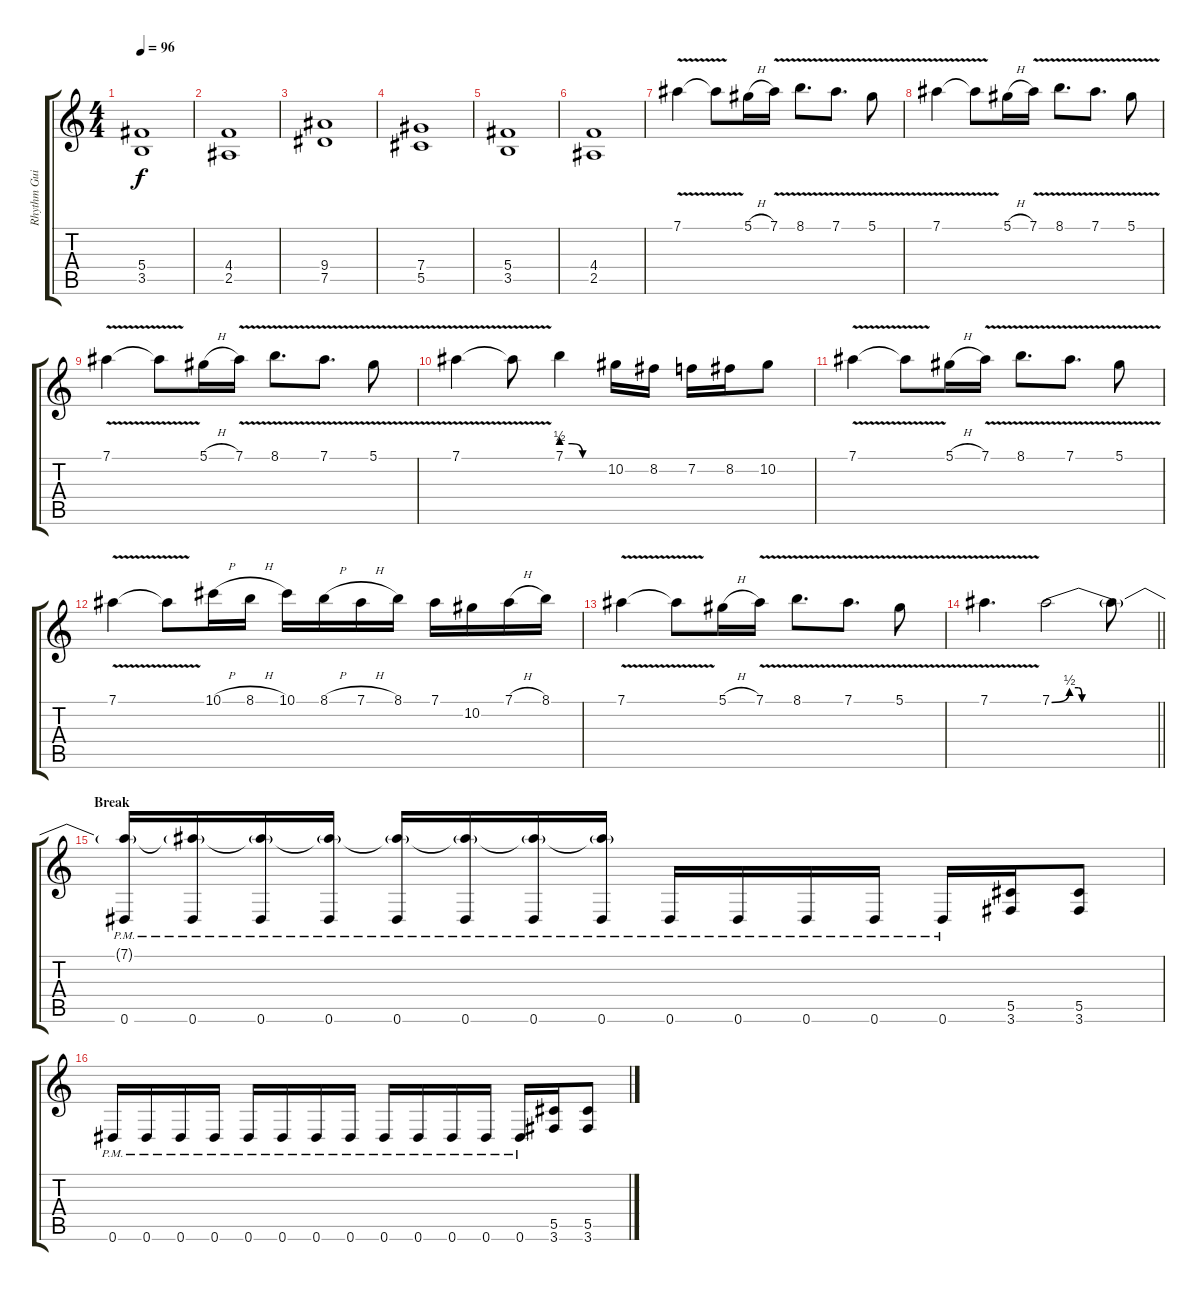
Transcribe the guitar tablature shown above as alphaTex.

\track ("Rhythm Guitar" "Rhythm Gui") {instrument distortionguitar}
\staff {score tabs}
\tuning (Eb4 Bb3 Gb3 Db3 Ab2 Eb2) {hide}
\ts (4 4)
\tempo 96
\clef g2
\ks c
(5.4 3.5).1{dy f} |
(4.4 2.5).1 |
(9.4 7.5).1 |
(7.4 5.5).1 |
(5.4 3.5).1 |
(4.4 2.5).1 |
7.1{v}.4 7.1{t}.8 5.1{h}.16 7.1{v}.16 8.1{v}.8{d} 7.1{v}.8{d} 5.1{v}.8 |
7.1{v}.4 7.1{t}.8 5.1{h}.16 7.1{v}.16 8.1{v}.8{d} 7.1{v}.8{d} 5.1{v}.8 |
7.1{v}.4 7.1{t}.8 5.1{h}.16 7.1{v}.16 8.1{v}.8{d} 7.1{v}.8{d} 5.1{v}.8 |
7.1{v}.4 7.1{t}.8 7.1{be (custom 0 2 15 2 30 0 60 0)}.4 10.2.16 8.2.16 7.2.16 8.2.16 10.2.8 |
7.1{v}.4 7.1{t}.8 5.1{h}.16 7.1{v}.16 8.1{v}.8{d} 7.1{v}.8{d} 5.1{v}.8 |
7.1{v}.4 7.1{t}.8 10.1{h}.16 8.1{h}.16 10.1.16 8.1{h}.16 7.1{h}.16 8.1.16 7.1.16 10.2.16 7.1{h}.16 8.1.16 |
7.1{v}.4 7.1{t}.8 5.1{h}.16 7.1{v}.16 8.1{v}.8{d} 7.1{v}.8{d} 5.1{v}.8 |
\barLineRight lightlight
7.1{v}.4{d} 7.1{be (custom 0 0 10 2 15 2 17 0 30 0 60 0)}.2 7.1{t}.8 |
\section ("" "Break")
(7.1{t} 0.6{pm}).16 (7.1{t} 0.6{pm}).16 (7.1{t} 0.6{pm}).16 (7.1{t} 0.6{pm}).16 (7.1{t} 0.6{pm}).16 (7.1{t} 0.6{pm}).16 (7.1{t} 0.6{pm}).16 (7.1{t} 0.6{pm}).16 0.6{pm}.16 0.6{pm}.16 0.6{pm}.16 0.6{pm}.16 0.6{pm}.16 (5.5 3.6).16 (5.5 3.6).8 |
0.6{pm}.16 0.6{pm}.16 0.6{pm}.16 0.6{pm}.16 0.6{pm}.16 0.6{pm}.16 0.6{pm}.16 0.6{pm}.16 0.6{pm}.16 0.6{pm}.16 0.6{pm}.16 0.6{pm}.16 0.6{pm}.16 (5.5 3.6).16 (5.5 3.6).8
